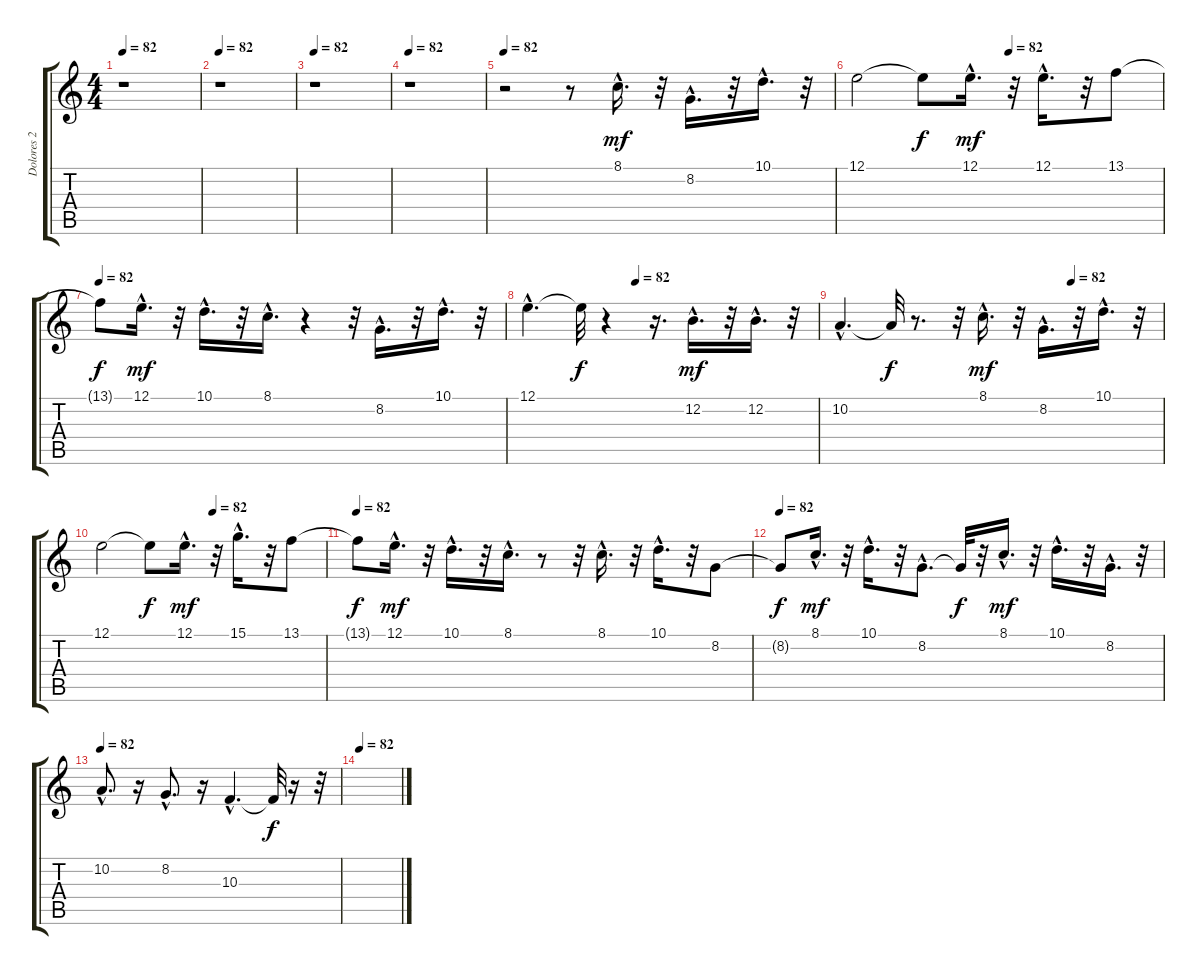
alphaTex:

\track ("Dolores 2" "Dolores 2") {instrument pad3polysynth}
\staff {score tabs}
\tuning (E4 B3 G3 D3 A2 E2) {hide}
\ts (4 4)
\tempo 82
\clef g2
\ks c
r.1{dy f} |
\tempo 82
r.1 |
\tempo 82
r.1 |
\tempo 82
r.1 |
\tempo 82
r.2 r.8 8.1{hac}.16{d dy mf} r.32 8.2{hac}.16{d} r.32 10.1{hac}.16{d} r.32 |
\tempo (82 0.5)
12.1.2 12.1{t}.8{dy f} 12.1{hac}.16{d dy mf} r.32 12.1{hac}.16{d} r.32 13.1.8 |
\tempo 82
13.1{t}.8{dy f} 12.1{hac}.16{d dy mf} r.32 10.1{hac}.16{d} r.32 8.1{hac}.16{d} r.4 r.32 8.2{hac}.16{d} r.32 10.1{hac}.16{d} r.32 |
\tempo (82 0.375)
12.1{hac}.4{d} 12.1{t}.32{dy f} r.4 r.16{d} 12.2{hac}.16{d dy mf} r.32 12.2{hac}.16{d} r.32 |
\tempo (82 0.71875)
10.2{hac}.4{d} 10.2{t}.32{dy f} r.8{d} r.32 8.1{hac}.16{d dy mf} r.32 8.2{hac}.16{d} r.32 10.1{hac}.16{d} r.32 |
\tempo (82 0.5)
12.1.2 12.1{t}.8{dy f} 12.1{hac}.16{d dy mf} r.32 15.1{hac}.16{d} r.32 13.1.8 |
\tempo 82
13.1{t}.8{dy f} 12.1{hac}.16{d dy mf} r.32 10.1{hac}.16{d} r.32 8.1{hac}.16{d} r.8 r.32 8.1{hac}.16{d} r.32 10.1{hac}.16{d} r.32 8.2.8 |
\tempo 82
8.2{t}.8{dy f} 8.1{hac}.16{d dy mf} r.32 10.1{hac}.16{d} r.32 8.2{hac}.8{d} 8.2{t}.32{dy f} r.32 8.1{hac}.16{d dy mf} r.32 10.1{hac}.16{d} r.32 8.2{hac}.16{d} r.32 |
\tempo 82
10.2{hac}.8{d} r.16 8.2{hac}.8{d} r.16 10.3{hac}.4{d} 10.3{t}.32{dy f} r.16 r.32 |
\tempo 82
